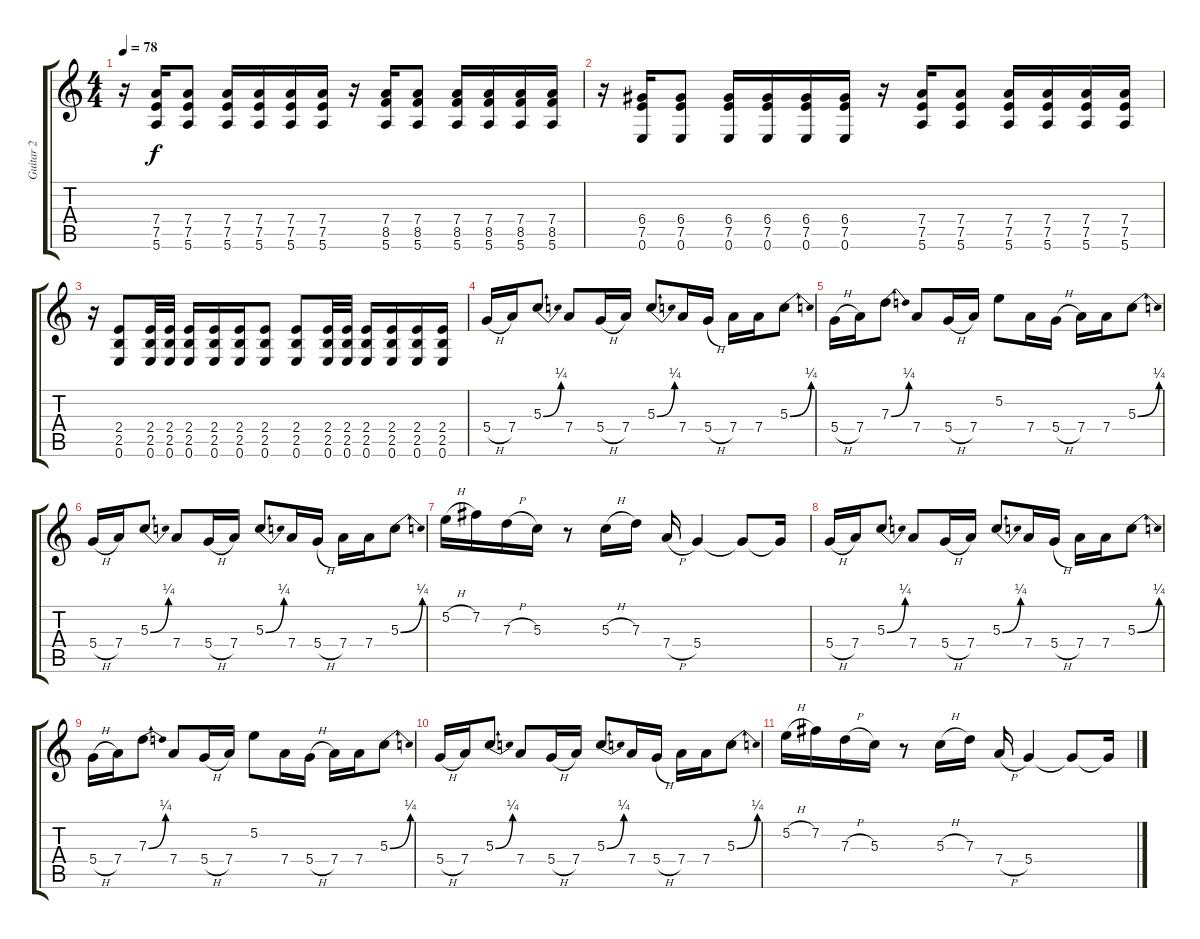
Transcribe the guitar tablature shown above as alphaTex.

\track ("Guitar 2" "Guitar 2") {instrument distortionguitar}
\staff {score tabs}
\tuning (E4 B3 G3 D3 A2 E2) {hide}
\ts (4 4)
\tempo 78
\clef g2
\ks c
r.16{dy f} (7.4 7.5 5.6).16 (7.4 7.5 5.6).8 (7.4 7.5 5.6).16 (7.4 7.5 5.6).16 (7.4 7.5 5.6).16 (7.4 7.5 5.6).16 r.16 (7.4 8.5 5.6).16 (7.4 8.5 5.6).8 (7.4 8.5 5.6).16 (7.4 8.5 5.6).16 (7.4 8.5 5.6).16 (7.4 8.5 5.6).16 |
r.16 (6.4 7.5 0.6).16 (6.4 7.5 0.6).8 (6.4 7.5 0.6).16 (6.4 7.5 0.6).16 (6.4 7.5 0.6).16 (6.4 7.5 0.6).16 r.16 (7.4 7.5 5.6).16 (7.4 7.5 5.6).8 (7.4 7.5 5.6).16 (7.4 7.5 5.6).16 (7.4 7.5 5.6).16 (7.4 7.5 5.6).16 |
r.16 (2.4 2.5 0.6).8 (2.4 2.5 0.6).32 (2.4 2.5 0.6).32 (2.4 2.5 0.6).16 (2.4 2.5 0.6).16 (2.4 2.5 0.6).16 (2.4 2.5 0.6).8 (2.4 2.5 0.6).8 (2.4 2.5 0.6).32 (2.4 2.5 0.6).32 (2.4 2.5 0.6).16 (2.4 2.5 0.6).16 (2.4 2.5 0.6).16 (2.4 2.5 0.6).16 |
5.4{h}.16{balance 8} 7.4.16 5.3{be (bend 0 0 60 1)}.8 7.4.8 5.4{h}.16 7.4.16 5.3{be (bend 0 0 60 1)}.8 7.4.16 5.4{h}.16 7.4.16 7.4.16 5.3{be (bend 0 0 60 1)}.8 |
5.4{h}.16 7.4.16 7.3{be (bend 0 0 60 1)}.8 7.4.8 5.4{h}.16 7.4.16 5.2.8 7.4.16 5.4{h}.16 7.4.16 7.4.16 5.3{be (bend 0 0 60 1)}.8 |
5.4{h}.16 7.4.16 5.3{be (bend 0 0 60 1)}.8 7.4.8 5.4{h}.16 7.4.16 5.3{be (bend 0 0 60 1)}.8 7.4.16 5.4{h}.16 7.4.16 7.4.16 5.3{be (bend 0 0 60 1)}.8 |
5.2{h}.16 7.2.16 7.3{h}.16 5.3.16 r.8 5.3{h}.16 7.3.16 7.4{h}.16 5.4.4 5.4{t}.8 5.4{t}.16 |
5.4{h}.16 7.4.16 5.3{be (bend 0 0 60 1)}.8 7.4.8 5.4{h}.16 7.4.16 5.3{be (bend 0 0 60 1)}.8 7.4.16 5.4{h}.16 7.4.16 7.4.16 5.3{be (bend 0 0 60 1)}.8 |
5.4{h}.16 7.4.16 7.3{be (bend 0 0 60 1)}.8 7.4.8 5.4{h}.16 7.4.16 5.2.8 7.4.16 5.4{h}.16 7.4.16 7.4.16 5.3{be (bend 0 0 60 1)}.8 |
5.4{h}.16 7.4.16 5.3{be (bend 0 0 60 1)}.8 7.4.8 5.4{h}.16 7.4.16 5.3{be (bend 0 0 60 1)}.8 7.4.16 5.4{h}.16 7.4.16 7.4.16 5.3{be (bend 0 0 60 1)}.8 |
5.2{h}.16 7.2.16 7.3{h}.16 5.3.16 r.8 5.3{h}.16 7.3.16 7.4{h}.16 5.4.4 5.4{t}.8 5.4{t}.16
